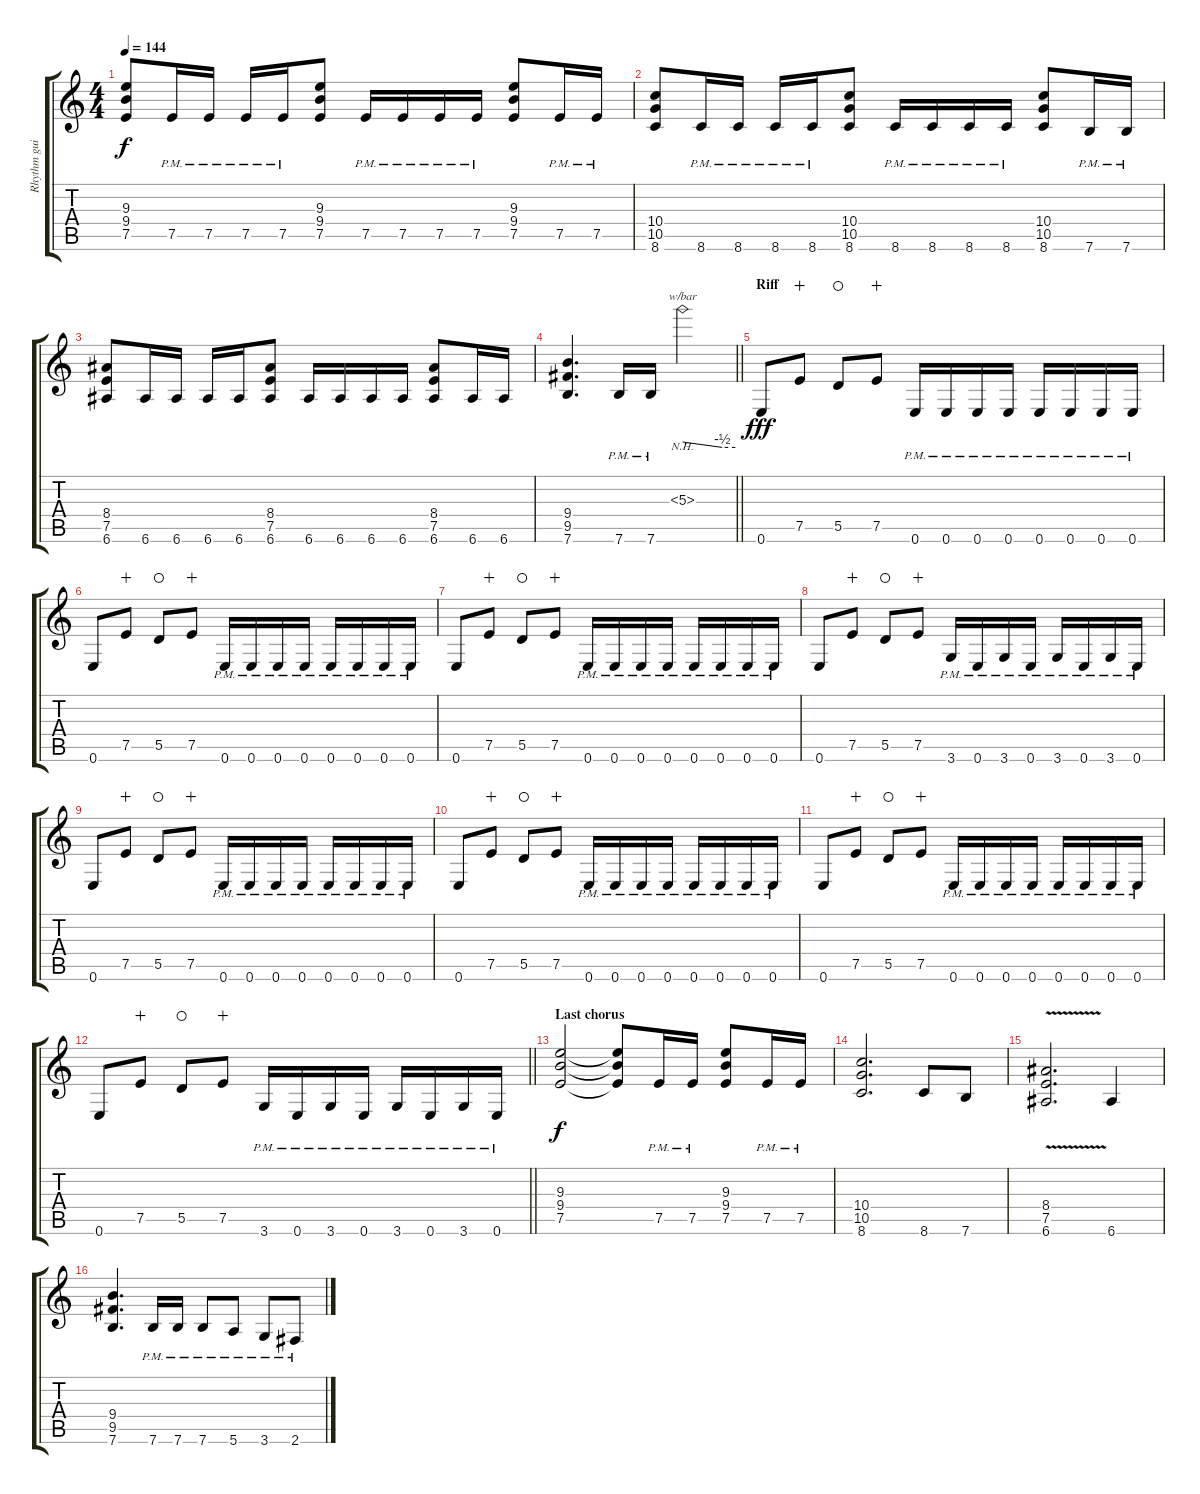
\track ("Rhythm guitar" "Rhythm gui") {instrument distortionguitar}
\staff {score tabs}
\tuning (E4 B3 G3 D3 A2 E2) {hide}
\ts (4 4)
\tempo 144
\clef g2
\ks c
(9.3 9.4 7.5).8{dy f} 7.5{pm}.16 7.5{pm}.16 7.5{pm}.16 7.5{pm}.16 (9.3 9.4 7.5).8 7.5{pm}.16 7.5{pm}.16 7.5{pm}.16 7.5{pm}.16 (9.3 9.4 7.5).8 7.5{pm}.16 7.5{pm}.16 |
(10.4 10.5 8.6).8 8.6{pm}.16 8.6{pm}.16 8.6{pm}.16 8.6{pm}.16 (10.4 10.5 8.6).8 8.6{pm}.16 8.6{pm}.16 8.6{pm}.16 8.6{pm}.16 (10.4 10.5 8.6).8 7.6{pm}.16 7.6{pm}.16 |
(8.4 7.5 6.6).8 6.6.16 6.6.16 6.6.16 6.6.16 (8.4 7.5 6.6).8 6.6.16 6.6.16 6.6.16 6.6.16 (8.4 7.5 6.6).8 6.6.16 6.6.16 |
\barLineRight lightlight
(9.4 9.5 7.6).4{d} 7.6{pm}.16 7.6{pm}.16 5.3{nh}.2{tbe (custom default 0 0 45 -2 60 -2)} |
\section ("" "Riff")
0.6.8{dy fff} 7.5.8{wahc} 5.5.8{waho} 7.5.8{wahc} 0.6{pm}.16 0.6{pm}.16 0.6{pm}.16 0.6{pm}.16 0.6{pm}.16 0.6{pm}.16 0.6{pm}.16 0.6{pm}.16 |
0.6.8 7.5.8{wahc} 5.5.8{waho} 7.5.8{wahc} 0.6{pm}.16 0.6{pm}.16 0.6{pm}.16 0.6{pm}.16 0.6{pm}.16 0.6{pm}.16 0.6{pm}.16 0.6{pm}.16 |
0.6.8 7.5.8{wahc} 5.5.8{waho} 7.5.8{wahc} 0.6{pm}.16 0.6{pm}.16 0.6{pm}.16 0.6{pm}.16 0.6{pm}.16 0.6{pm}.16 0.6{pm}.16 0.6{pm}.16 |
0.6.8 7.5.8{wahc} 5.5.8{waho} 7.5.8{wahc} 3.6{pm}.16 0.6{pm}.16 3.6{pm}.16 0.6{pm}.16 3.6{pm}.16 0.6{pm}.16 3.6{pm}.16 0.6{pm}.16 |
0.6.8 7.5.8{wahc} 5.5.8{waho} 7.5.8{wahc} 0.6{pm}.16 0.6{pm}.16 0.6{pm}.16 0.6{pm}.16 0.6{pm}.16 0.6{pm}.16 0.6{pm}.16 0.6{pm}.16 |
0.6.8 7.5.8{wahc} 5.5.8{waho} 7.5.8{wahc} 0.6{pm}.16 0.6{pm}.16 0.6{pm}.16 0.6{pm}.16 0.6{pm}.16 0.6{pm}.16 0.6{pm}.16 0.6{pm}.16 |
0.6.8 7.5.8{wahc} 5.5.8{waho} 7.5.8{wahc} 0.6{pm}.16 0.6{pm}.16 0.6{pm}.16 0.6{pm}.16 0.6{pm}.16 0.6{pm}.16 0.6{pm}.16 0.6{pm}.16 |
\barLineRight lightlight
0.6.8 7.5.8{wahc} 5.5.8{waho} 7.5.8{wahc} 3.6{pm}.16 0.6{pm}.16 3.6{pm}.16 0.6{pm}.16 3.6{pm}.16 0.6{pm}.16 3.6{pm}.16 0.6{pm}.16 |
\section ("" "Last chorus")
(9.3 9.4 7.5).2{dy f} (9.3{t} 9.4{t} 7.5{t}).8 7.5{pm}.16 7.5{pm}.16 (9.3 9.4 7.5).8 7.5{pm}.16 7.5{pm}.16 |
(10.4 10.5 8.6).2{d} 8.6.8 7.6.8 |
(8.4 7.5 6.6{v}).2{d} 6.6.4 |
(9.4 9.5 7.6).4{d} 7.6{pm}.16 7.6{pm}.16 7.6{pm}.8 5.6{pm}.8 3.6{pm}.8 2.6{pm}.8
